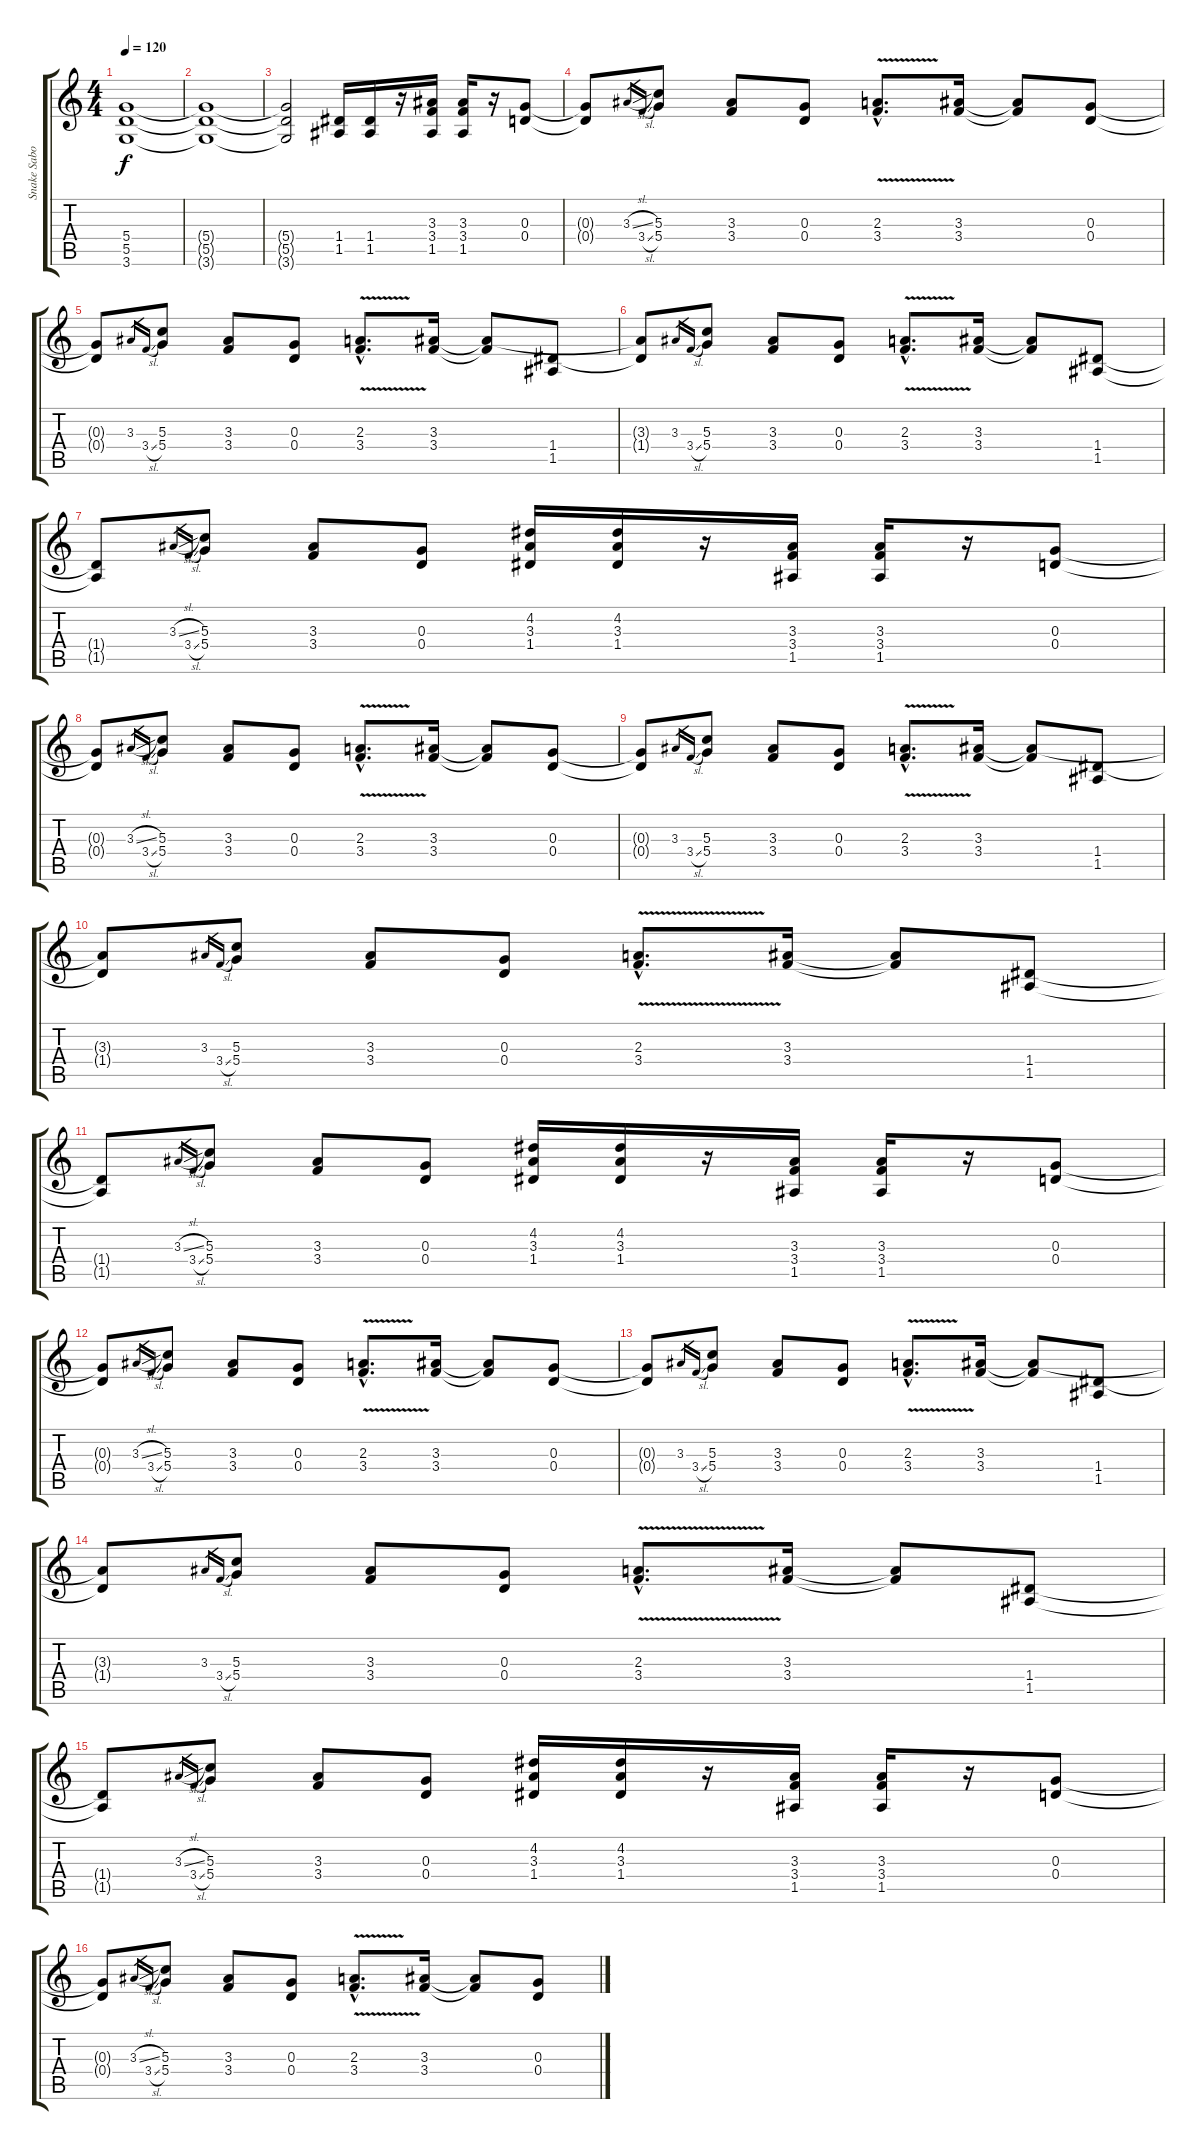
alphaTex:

\track ("Snake Sabo" "Snake Sabo") {instrument distortionguitar}
\staff {score tabs}
\tuning (E4 B3 G3 D3 A2 E2) {hide}
\ts (4 4)
\tempo 120
\clef g2
\ks c
(5.4{t} 5.5{t} 3.6{t}).1{dy f} |
(5.4{t} 5.5{t} 3.6{t}).1 |
(5.4{t} 5.5{t} 3.6{t}).2 (1.4 1.5).16 (1.4 1.5).16 r.16 (3.3 3.4 1.5).16 (3.3 3.4 1.5).16 r.16 (0.3 0.4).8 |
(0.3{t} 0.4{t}).8 3.3{sl}.16{gr} 3.4{sl}.16{gr} (5.3 5.4).8 (3.3 3.4).8 (0.3 0.4).8 (2.3{v hac} 3.4{v hac}).8{d} (3.3 3.4).16 (3.3{t} 3.4{t}).8 (0.3 0.4).8 |
(0.3{t} 0.4{t}).8 3.3.16{gr} 3.4{sl}.16{gr} (5.3 5.4).8 (3.3 3.4).8 (0.3 0.4).8 (2.3{v hac} 3.4{v hac}).8{d} (3.3 3.4).16 (3.3{t} 3.4{t}).8 (1.4 1.5).8 |
(3.3{t} 1.4{t}).8 3.3.16{gr} 3.4{sl}.16{gr} (5.3 5.4).8 (3.3 3.4).8 (0.3 0.4).8 (2.3{v hac} 3.4{v hac}).8{d} (3.3 3.4).16 (3.3{t} 3.4{t}).8 (1.4 1.5).8 |
(1.4{t} 1.5{t}).8 3.3{sl}.16{gr} 3.4{sl}.16{gr} (5.3 5.4).8 (3.3 3.4).8 (0.3 0.4).8 (4.2 3.3 1.4).16 (4.2 3.3 1.4).16 r.16 (3.3 3.4 1.5).16 (3.3 3.4 1.5).16 r.16 (0.3 0.4).8 |
(0.3{t} 0.4{t}).8 3.3{sl}.16{gr} 3.4{sl}.16{gr} (5.3 5.4).8 (3.3 3.4).8 (0.3 0.4).8 (2.3{v hac} 3.4{v hac}).8{d} (3.3 3.4).16 (3.3{t} 3.4{t}).8 (0.3 0.4).8 |
(0.3{t} 0.4{t}).8 3.3.16{gr} 3.4{sl}.16{gr} (5.3 5.4).8 (3.3 3.4).8 (0.3 0.4).8 (2.3{v hac} 3.4{v hac}).8{d} (3.3 3.4).16 (3.3{t} 3.4{t}).8 (1.4 1.5).8 |
(3.3{t} 1.4{t}).8 3.3.16{gr} 3.4{sl}.16{gr} (5.3 5.4).8 (3.3 3.4).8 (0.3 0.4).8 (2.3{v hac} 3.4{v hac}).8{d} (3.3 3.4).16 (3.3{t} 3.4{t}).8 (1.4 1.5).8 |
(1.4{t} 1.5{t}).8 3.3{sl}.16{gr} 3.4{sl}.16{gr} (5.3 5.4).8 (3.3 3.4).8 (0.3 0.4).8 (4.2 3.3 1.4).16 (4.2 3.3 1.4).16 r.16 (3.3 3.4 1.5).16 (3.3 3.4 1.5).16 r.16 (0.3 0.4).8 |
(0.3{t} 0.4{t}).8 3.3{sl}.16{gr} 3.4{sl}.16{gr} (5.3 5.4).8 (3.3 3.4).8 (0.3 0.4).8 (2.3{v hac} 3.4{v hac}).8{d} (3.3 3.4).16 (3.3{t} 3.4{t}).8 (0.3 0.4).8 |
(0.3{t} 0.4{t}).8 3.3.16{gr} 3.4{sl}.16{gr} (5.3 5.4).8 (3.3 3.4).8 (0.3 0.4).8 (2.3{v hac} 3.4{v hac}).8{d} (3.3 3.4).16 (3.3{t} 3.4{t}).8 (1.4 1.5).8 |
(3.3{t} 1.4{t}).8 3.3.16{gr} 3.4{sl}.16{gr} (5.3 5.4).8 (3.3 3.4).8 (0.3 0.4).8 (2.3{v hac} 3.4{v hac}).8{d} (3.3 3.4).16 (3.3{t} 3.4{t}).8 (1.4 1.5).8 |
(1.4{t} 1.5{t}).8 3.3{sl}.16{gr} 3.4{sl}.16{gr} (5.3 5.4).8 (3.3 3.4).8 (0.3 0.4).8 (4.2 3.3 1.4).16 (4.2 3.3 1.4).16 r.16 (3.3 3.4 1.5).16 (3.3 3.4 1.5).16 r.16 (0.3 0.4).8 |
(0.3{t} 0.4{t}).8 3.3{sl}.16{gr} 3.4{sl}.16{gr} (5.3 5.4).8 (3.3 3.4).8 (0.3 0.4).8 (2.3{v hac} 3.4{v hac}).8{d} (3.3 3.4).16 (3.3{t} 3.4{t}).8 (0.3 0.4).8
